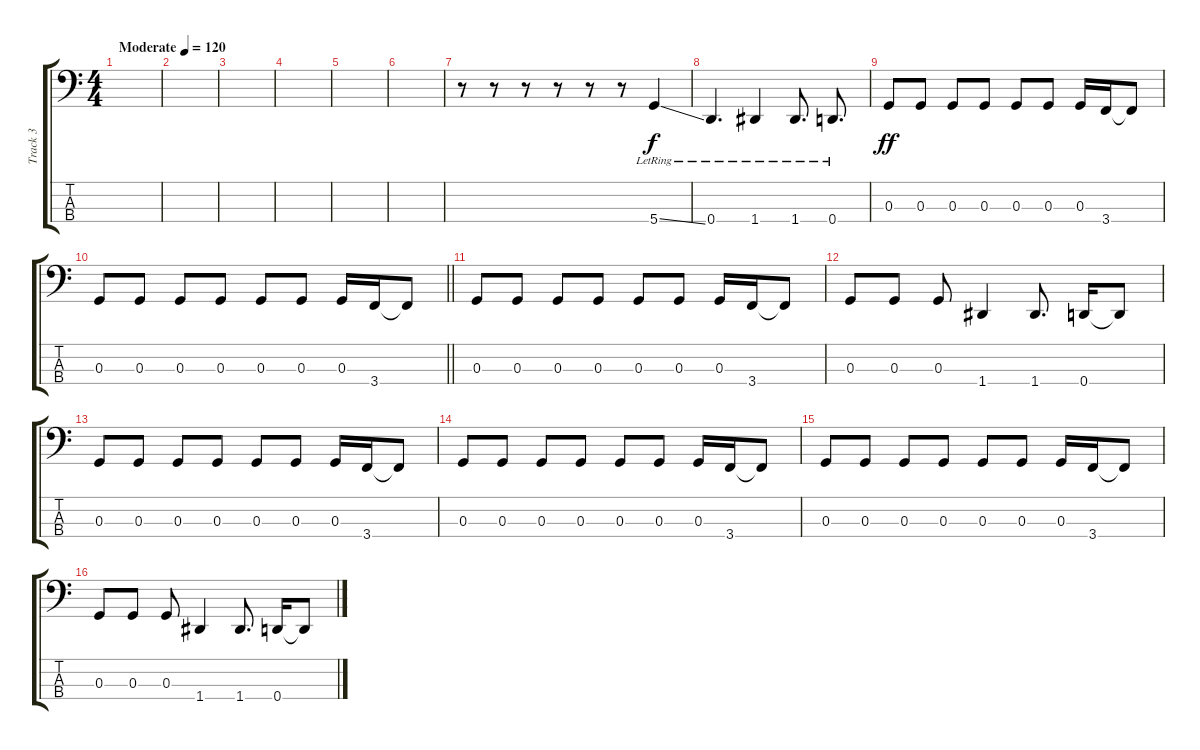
\track ("Track 3" "Track 3") {instrument electricbasspick}
\staff {score tabs}
\tuning (F2 C2 G1 D1) {hide}
\ts (4 4)
\tempo (120 "Moderate")
\clef f4
\ks c
|
|
|
|
|
|
r.8 r.8 r.8 r.8 r.8 r.8 5.4{ss lr}.4 |
0.4{lr}.4{d} 1.4{lr}.4 1.4{lr}.8{d} 0.4{lr}.8{d} |
0.3.8{dy ff} 0.3.8 0.3.8 0.3.8 0.3.8 0.3.8 0.3.16 3.4.16 3.4{t}.8 |
\barLineRight lightlight
0.3.8 0.3.8 0.3.8 0.3.8 0.3.8 0.3.8 0.3.16 3.4.16 3.4{t}.8 |
0.3.8 0.3.8 0.3.8 0.3.8 0.3.8 0.3.8 0.3.16 3.4.16 3.4{t}.8 |
0.3.8 0.3.8 0.3.8 1.4.4 1.4.8{d} 0.4.16 0.4{t}.8 |
0.3.8 0.3.8 0.3.8 0.3.8 0.3.8 0.3.8 0.3.16 3.4.16 3.4{t}.8 |
0.3.8 0.3.8 0.3.8 0.3.8 0.3.8 0.3.8 0.3.16 3.4.16 3.4{t}.8 |
0.3.8 0.3.8 0.3.8 0.3.8 0.3.8 0.3.8 0.3.16 3.4.16 3.4{t}.8 |
0.3.8 0.3.8 0.3.8 1.4.4 1.4.8{d} 0.4.16 0.4{t}.8
